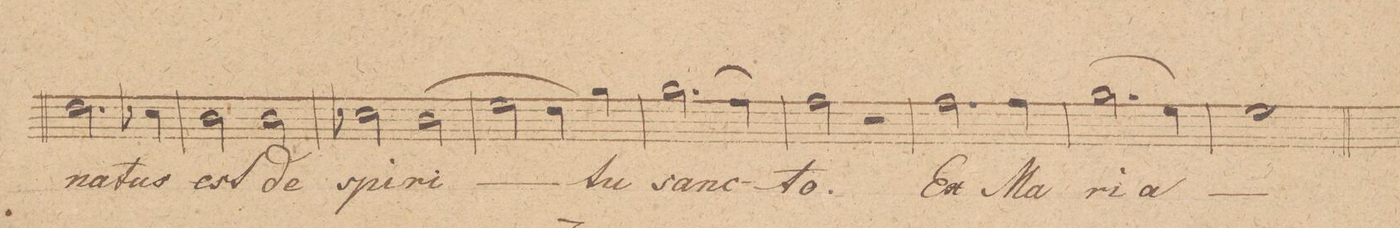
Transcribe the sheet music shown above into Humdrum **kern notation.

**kern	**text	**dynam
*I"Tenore 1mo	*	*
*clefC4	*	*
*k[]	*	*
*met(c|)	*	*
*M2/2	*	*
2.c\	-na-	.
4B-X\	-tus	.
=43	=43	=43
2A\	est	.
2A\	de	.
=44	=44	=44
2B-X\	spi-	.
(2A\	-ri-	.
=45	=45	=45
2d\	.	.
4c\)	.	.
4f\	-tu	.
=46	=46	=46
(2.f\	sanc-	.
4e\)	.	.
=47	=47	=47
2e\	-to.	.
2r	.	.
=48	=48	=48
2.e\	Ex	.
4e\	Ma-	.
=49	=49	=49
(2.f\	-ri-	.
4d\)	-a	.
=50	=50	=50
1d	.	.
=51	=51	=51
*-	*-	*-
